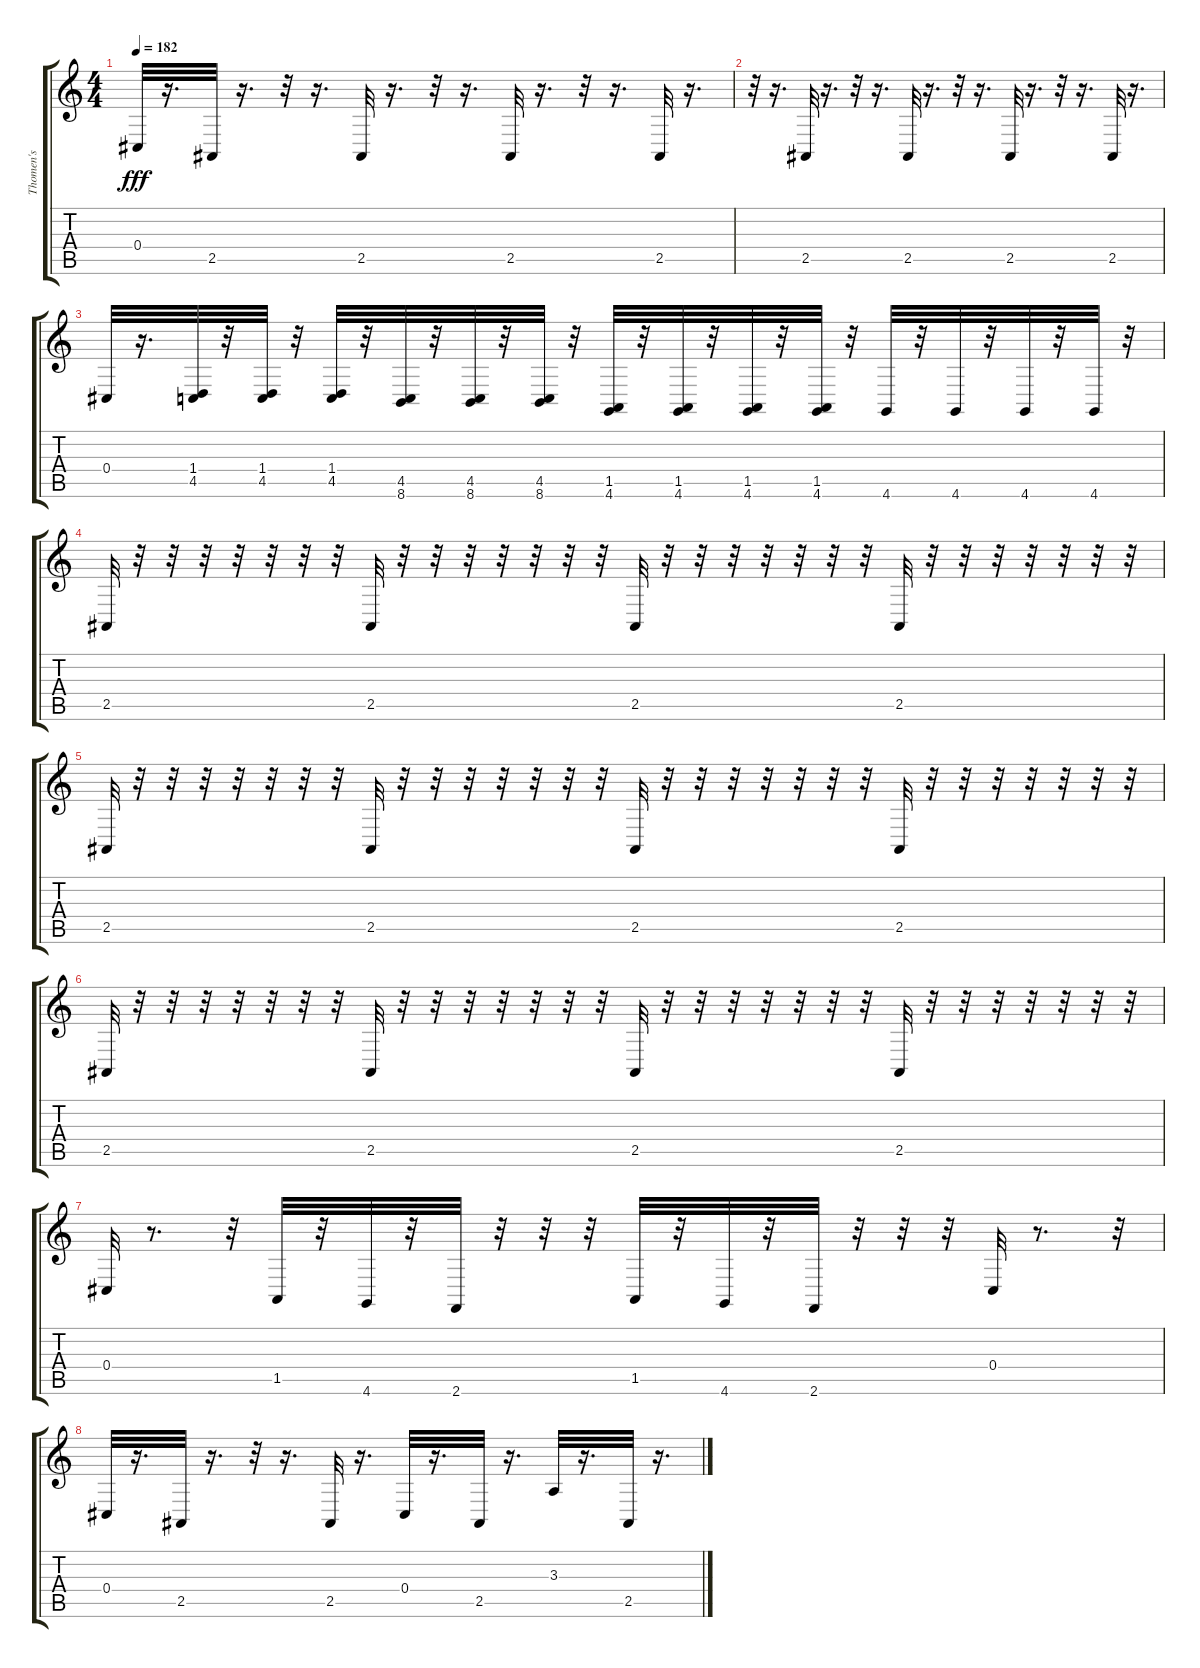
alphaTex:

\track ("Thomen's " "Thomen's ") {instrument acousticgrandpiano}
\staff {score tabs}
\tuning (Eb4 Bb3 Gb3 Db3 Ab2 Eb2) {hide}
\ts (4 4)
\tempo 182
\clef g2
\ks c
0.4.32{dy fff} r.16{d} 2.5.32 r.16{d} r.32 r.16{d} 2.5.32 r.16{d} r.32 r.16{d} 2.5.32 r.16{d} r.32 r.16{d} 2.5.32 r.16{d} |
r.32 r.16{d} 2.5.32 r.16{d} r.32 r.16{d} 2.5.32 r.16{d} r.32 r.16{d} 2.5.32 r.16{d} r.32 r.16{d} 2.5.32 r.16{d} |
0.4.32 r.16{d} (1.4 4.5).32 r.32 (1.4 4.5).32 r.32 (1.4 4.5).32 r.32 (4.5 8.6).32 r.32 (4.5 8.6).32 r.32 (4.5 8.6).32 r.32 (1.5 4.6).32 r.32 (1.5 4.6).32 r.32 (1.5 4.6).32 r.32 (1.5 4.6).32 r.32 4.6.32 r.32 4.6.32 r.32 4.6.32 r.32 4.6.32 r.32 |
2.5.32 r.32 r.32 r.32 r.32 r.32 r.32 r.32 2.5.32 r.32 r.32 r.32 r.32 r.32 r.32 r.32 2.5.32 r.32 r.32 r.32 r.32 r.32 r.32 r.32 2.5.32 r.32 r.32 r.32 r.32 r.32 r.32 r.32 |
2.5.32 r.32 r.32 r.32 r.32 r.32 r.32 r.32 2.5.32 r.32 r.32 r.32 r.32 r.32 r.32 r.32 2.5.32 r.32 r.32 r.32 r.32 r.32 r.32 r.32 2.5.32 r.32 r.32 r.32 r.32 r.32 r.32 r.32 |
2.5.32 r.32 r.32 r.32 r.32 r.32 r.32 r.32 2.5.32 r.32 r.32 r.32 r.32 r.32 r.32 r.32 2.5.32 r.32 r.32 r.32 r.32 r.32 r.32 r.32 2.5.32 r.32 r.32 r.32 r.32 r.32 r.32 r.32 |
0.4.32 r.8{d} r.32 1.5.32 r.32 4.6.32 r.32 2.6.32 r.32 r.32 r.32 1.5.32 r.32 4.6.32 r.32 2.6.32 r.32 r.32 r.32 0.4.32 r.8{d} r.32 |
0.4.32 r.16{d} 2.5.32 r.16{d} r.32 r.16{d} 2.5.32 r.16{d} 0.4.32 r.16{d} 2.5.32 r.16{d} 3.3.32 r.16{d} 2.5.32 r.16{d}
